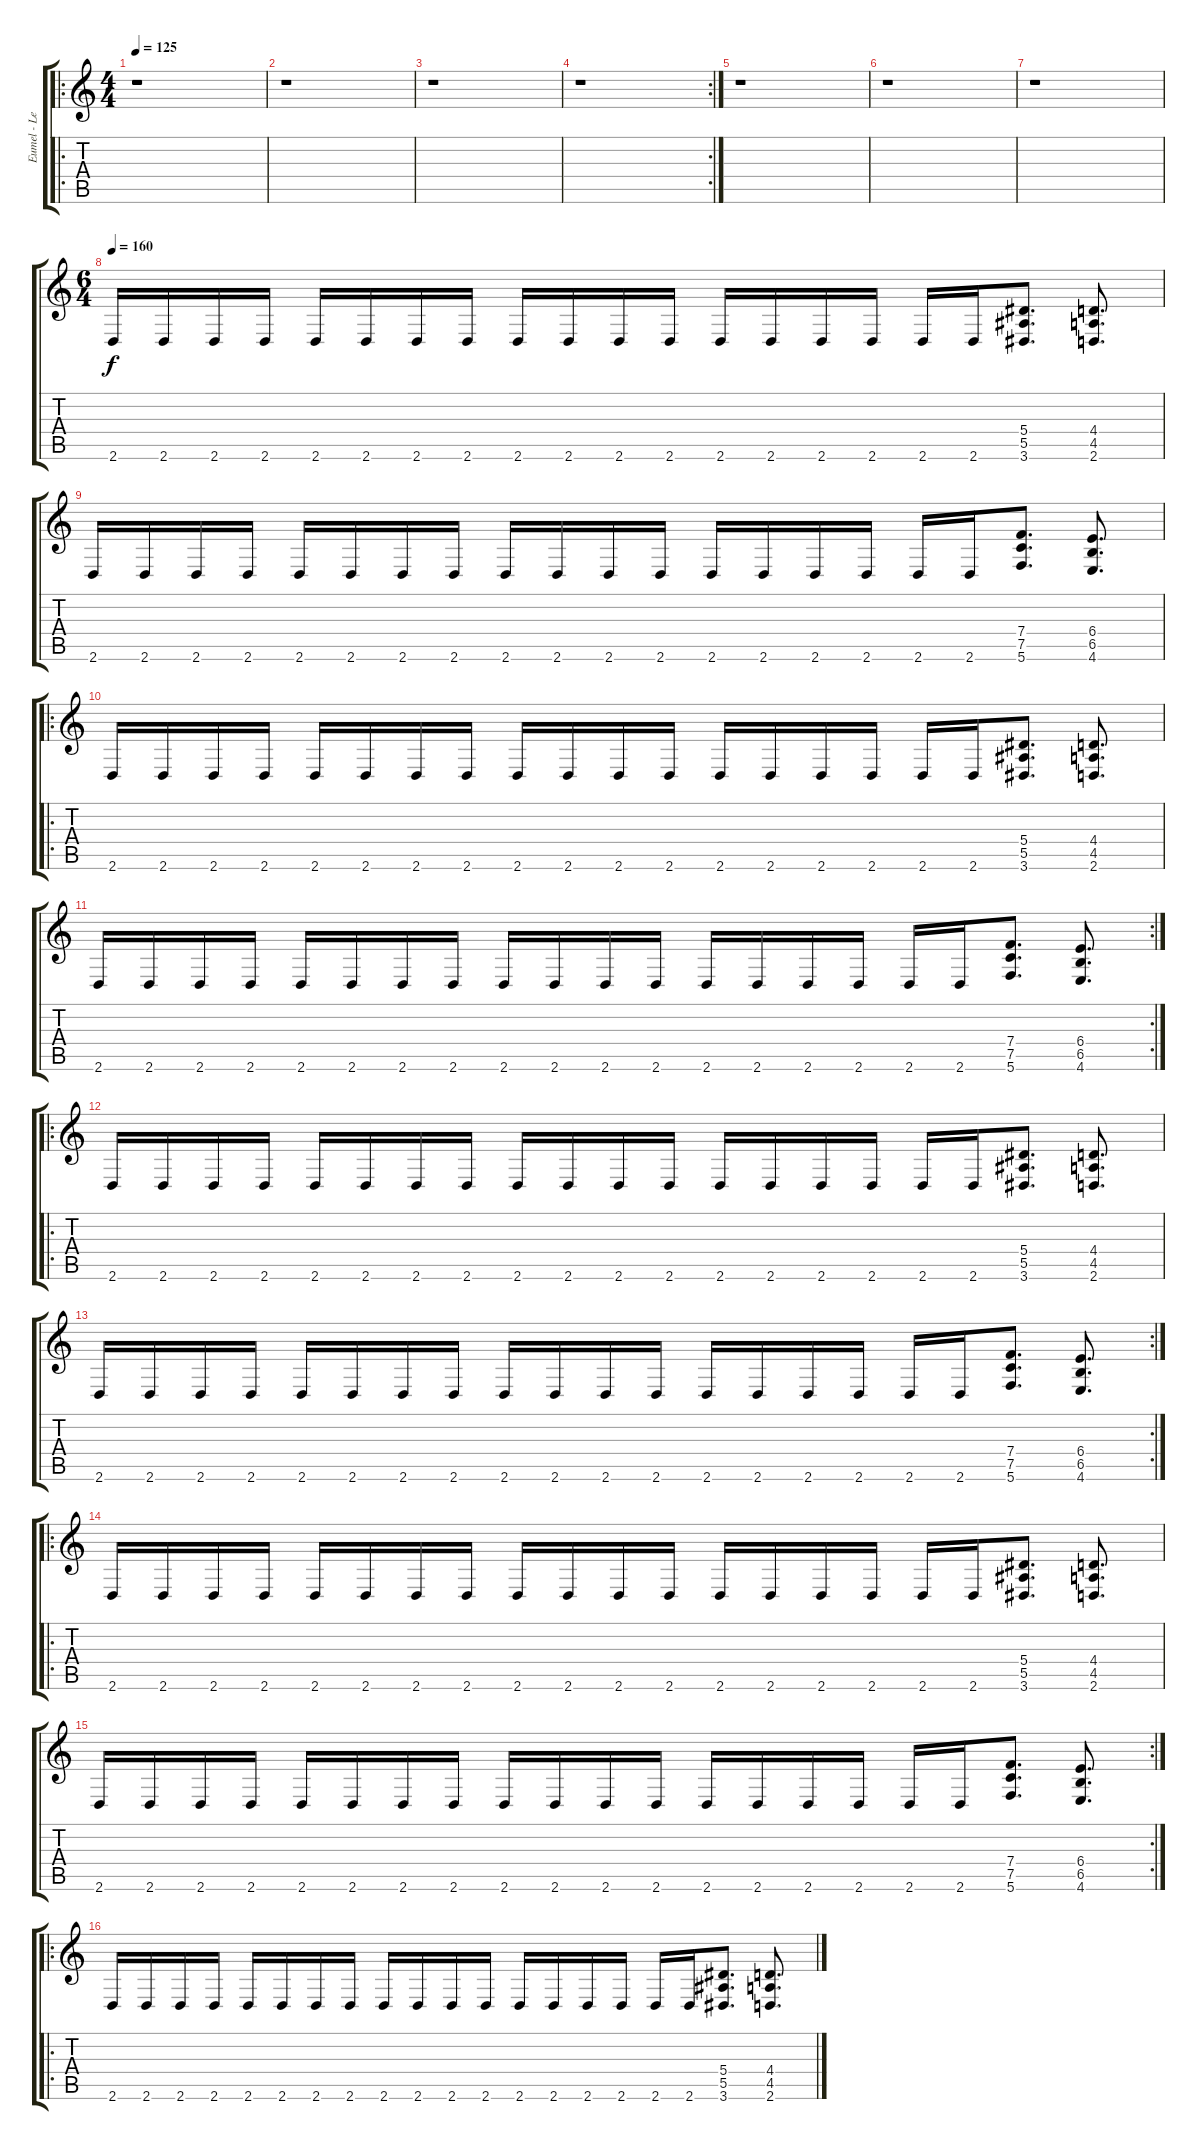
\track ("Eumel - Lead Guitar" "Eumel - Le") {instrument distortionguitar}
\staff {score tabs}
\tuning (C4 G3 Eb3 Bb2 F2 C2) {hide}
\ro
\ts (4 4)
\tempo 125
\clef g2
\ks c
r.1{dy f instrument distortionguitar} |
r.1 |
r.1 |
\rc 2
r.1 |
r.1 |
r.1 |
r.1 |
\ts (6 4)
\tempo 160
2.6.16 2.6.16 2.6.16 2.6.16 2.6.16 2.6.16 2.6.16 2.6.16 2.6.16 2.6.16 2.6.16 2.6.16 2.6.16 2.6.16 2.6.16 2.6.16 2.6.16 2.6.16 (5.4 5.5 3.6).8{d} (4.4 4.5 2.6).8{d} |
2.6.16 2.6.16 2.6.16 2.6.16 2.6.16 2.6.16 2.6.16 2.6.16 2.6.16 2.6.16 2.6.16 2.6.16 2.6.16 2.6.16 2.6.16 2.6.16 2.6.16 2.6.16 (7.4 7.5 5.6).8{d} (6.4 6.5 4.6).8{d} |
\ro
2.6.16 2.6.16 2.6.16 2.6.16 2.6.16 2.6.16 2.6.16 2.6.16 2.6.16 2.6.16 2.6.16 2.6.16 2.6.16 2.6.16 2.6.16 2.6.16 2.6.16 2.6.16 (5.4 5.5 3.6).8{d} (4.4 4.5 2.6).8{d} |
\rc 2
2.6.16 2.6.16 2.6.16 2.6.16 2.6.16 2.6.16 2.6.16 2.6.16 2.6.16 2.6.16 2.6.16 2.6.16 2.6.16 2.6.16 2.6.16 2.6.16 2.6.16 2.6.16 (7.4 7.5 5.6).8{d} (6.4 6.5 4.6).8{d} |
\ro
2.6.16 2.6.16 2.6.16 2.6.16 2.6.16 2.6.16 2.6.16 2.6.16 2.6.16 2.6.16 2.6.16 2.6.16 2.6.16 2.6.16 2.6.16 2.6.16 2.6.16 2.6.16 (5.4 5.5 3.6).8{d} (4.4 4.5 2.6).8{d} |
\rc 2
2.6.16 2.6.16 2.6.16 2.6.16 2.6.16 2.6.16 2.6.16 2.6.16 2.6.16 2.6.16 2.6.16 2.6.16 2.6.16 2.6.16 2.6.16 2.6.16 2.6.16 2.6.16 (7.4 7.5 5.6).8{d} (6.4 6.5 4.6).8{d} |
\ro
2.6.16 2.6.16 2.6.16 2.6.16 2.6.16 2.6.16 2.6.16 2.6.16 2.6.16 2.6.16 2.6.16 2.6.16 2.6.16 2.6.16 2.6.16 2.6.16 2.6.16 2.6.16 (5.4 5.5 3.6).8{d} (4.4 4.5 2.6).8{d} |
\rc 2
2.6.16 2.6.16 2.6.16 2.6.16 2.6.16 2.6.16 2.6.16 2.6.16 2.6.16 2.6.16 2.6.16 2.6.16 2.6.16 2.6.16 2.6.16 2.6.16 2.6.16 2.6.16 (7.4 7.5 5.6).8{d} (6.4 6.5 4.6).8{d} |
\ro
2.6.16 2.6.16 2.6.16 2.6.16 2.6.16 2.6.16 2.6.16 2.6.16 2.6.16 2.6.16 2.6.16 2.6.16 2.6.16 2.6.16 2.6.16 2.6.16 2.6.16 2.6.16 (5.4 5.5 3.6).8{d} (4.4 4.5 2.6).8{d}
